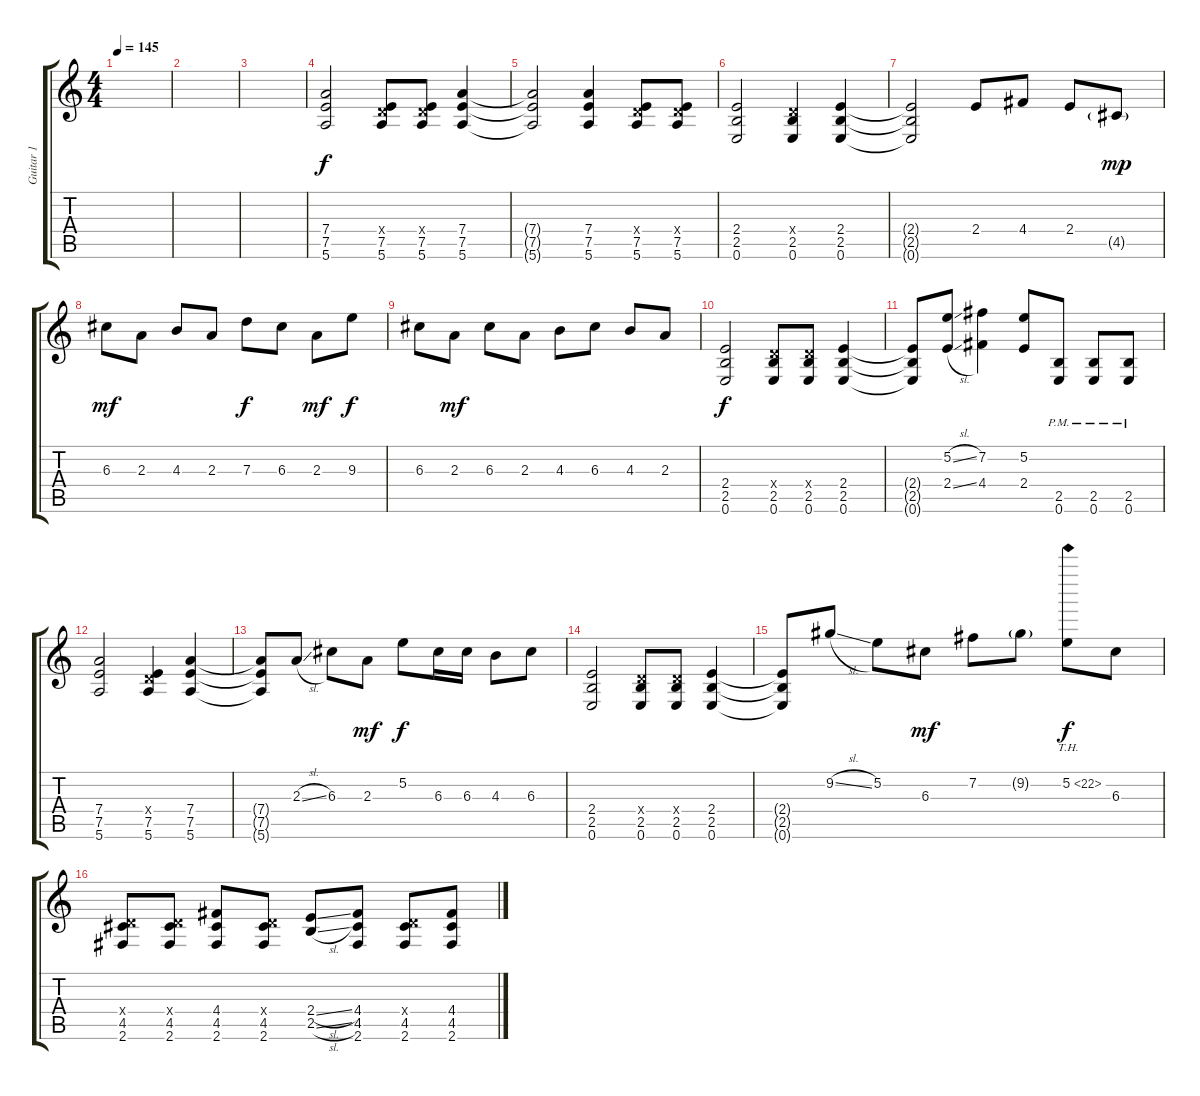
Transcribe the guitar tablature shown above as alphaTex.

\track ("Guitar 1 " "Guitar 1 ") {instrument distortionguitar}
\staff {score tabs}
\tuning (E4 B3 G3 D3 A2 E2) {hide}
\ts (4 4)
\tempo 145
\clef g2
\ks c
|
|
|
(7.4 7.5 5.6).2 (0.4{x} 7.5 5.6).8 (0.4{x} 7.5 5.6).8 (7.4 7.5 5.6).4 |
(7.4{t} 7.5{t} 5.6{t}).2 (7.4 7.5 5.6).4 (0.4{x} 7.5 5.6).8 (0.4{x} 7.5 5.6).8 |
(2.4 2.5 0.6).2 (0.4{x} 2.5 0.6).4 (2.4 2.5 0.6).4 |
(2.4{t} 2.5{t} 0.6{t}).2 2.4.8 4.4.8 2.4.8 4.5{g}.8{dy mp} |
6.3.8{dy mf} 2.3.8 4.3.8 2.3.8 7.3.8{dy f} 6.3.8 2.3.8{dy mf} 9.3.8{dy f} |
6.3.8 2.3.8{dy mf} 6.3.8 2.3.8 4.3.8 6.3.8 4.3.8 2.3.8 |
(2.4 2.5 0.6).2{dy f} (0.4{x} 2.5 0.6).8 (0.4{x} 2.5 0.6).8 (2.4 2.5 0.6).4 |
(2.4{t} 2.5{t} 0.6{t}).8 (5.2{sl} 2.4{sl}).8 (7.2 4.4).4 (5.2 2.4).8 (2.5{pm} 0.6{pm}).8 (2.5{pm} 0.6{pm}).8 (2.5{pm} 0.6{pm}).8 |
(7.4 7.5 5.6).2 (0.4{x} 7.5 5.6).4 (7.4 7.5 5.6).4 |
(7.4{t} 7.5{t} 5.6{t}).8 2.3{sl}.8 6.3.8 2.3.8{dy mf} 5.2.8{dy f} 6.3.16 6.3.16 4.3.8 6.3.8 |
(2.4 2.5 0.6).2 (0.4{x} 2.5 0.6).8 (0.4{x} 2.5 0.6).8 (2.4 2.5 0.6).4 |
(2.4{t} 2.5{t} 0.6{t}).8 9.2{sl}.8 5.2.8 6.3.8{dy mf} 7.2.8 9.2{g}.8 5.2{th 17}.8{dy f} 6.3.8 |
(0.4{x} 4.5 2.6).8 (0.4{x} 4.5 2.6).8 (4.4 4.5 2.6).8 (0.4{x} 4.5 2.6).8 (2.4{sl} 2.5{sl}).8 (4.4 4.5 2.6).8 (0.4{x} 4.5 2.6).8 (4.4 4.5 2.6).8
